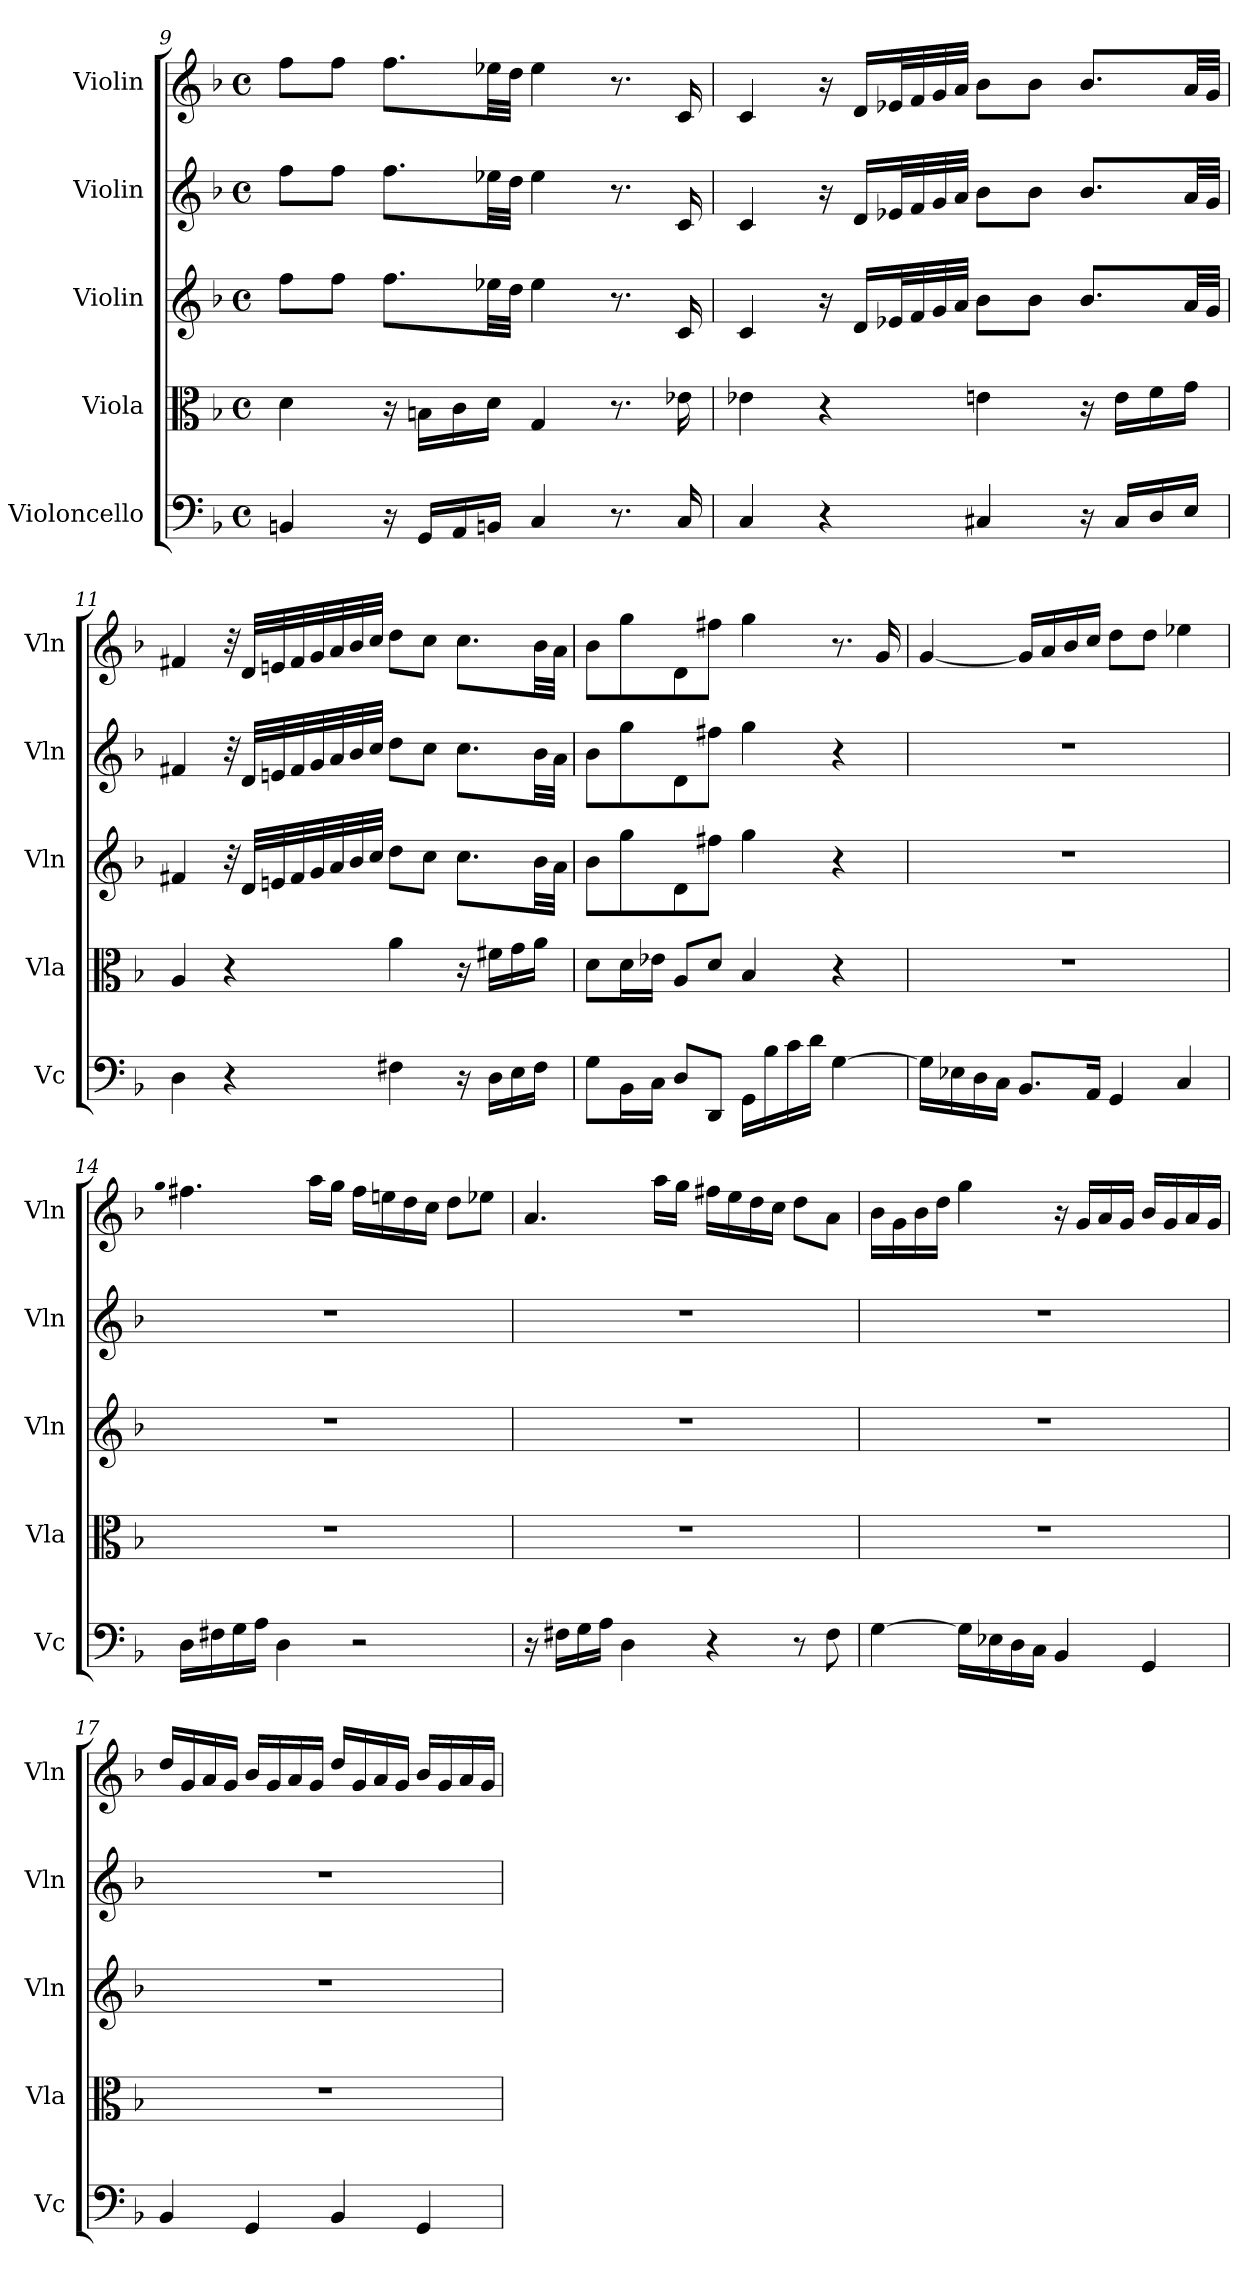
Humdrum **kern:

**kern	**kern	**kern	**kern	**kern
*part5	*part4	*part3	*part2	*part1
*staff5	*staff4	*staff3	*staff2	*staff1
*I"Violoncello	*I"Viola	*I"Violin	*I"Violin	*I"Violin
*I'Vc	*I'Vla	*I'Vln	*I'Vln	*I'Vln
*clefF4	*clefC3	*clefG2	*clefG2	*clefG2
*k[b-]	*k[b-]	*k[b-]	*k[b-]	*k[b-]
*M4/4	*M4/4	*M4/4	*M4/4	*M4/4
*met(c)	*met(c)	*met(c)	*met(c)	*met(c)
=9	=9	=9	=9	=9
4BBn/	4d\	8ff\L	8ff\L	8ff\L
.	.	8ff\J	8ff\J	8ff\J
16r	16r	8.ff\L	8.ff\L	8.ff\L
16GG/LL	16Bn\LL	.	.	.
16AA/	16c\	.	.	.
16BBn/JJ	16d\JJ	32ee-X\LL	32ee-X\LL	32ee-X\LL
.	.	32dd\JJJ	32dd\JJJ	32dd\JJJ
4C/	4G/	4ee-\	4ee-\	4ee-\
8.r	8.r	8.r	8.r	8.r
16C/	16e-X\	16c/	16c/	16c/
=10	=10	=10	=10	=10
4C/	4e-X\	4c/	4c/	4c/
4r	4r	16r	16r	16r
.	.	16d/LL	16d/LL	16d/LL
.	.	32e-X/L	32e-X/L	32e-X/L
.	.	32f/	32f/	32f/
.	.	32g/	32g/	32g/
.	.	32a/JJJ	32a/JJJ	32a/JJJ
4C#X/	4en\	8b-\L	8b-\L	8b-\L
.	.	8b-\J	8b-\J	8b-\J
16r	16r	8.b-/L	8.b-/L	8.b-/L
16C#/LL	16e\LL	.	.	.
16D/	16f\	.	.	.
16E/JJ	16g\JJ	32a/LL	32a/LL	32a/LL
.	.	32g/JJJ	32g/JJJ	32g/JJJ
=11	=11	=11	=11	=11
4D\	4A/	4f#X/	4f#X/	4f#X/
4r	4r	32r	32r	32r
.	.	32d/LLL	32d/LLL	32d/LLL
.	.	32en/	32en/	32en/
.	.	32f#/	32f#/	32f#/
.	.	32g/	32g/	32g/
.	.	32a/	32a/	32a/
.	.	32b-/	32b-/	32b-/
.	.	32cc/JJJ	32cc/JJJ	32cc/JJJ
4F#X\	4a\	8dd\L	8dd\L	8dd\L
.	.	8cc\J	8cc\J	8cc\J
16r	16r	8.cc\L	8.cc\L	8.cc\L
16D\LL	16f#X\LL	.	.	.
16E\	16g\	.	.	.
16F#\JJ	16a\JJ	32b-\LL	32b-\LL	32b-\LL
.	.	32a\JJJ	32a\JJJ	32a\JJJ
=12	=12	=12	=12	=12
8G\L	8d\L	8b-\L	8b-\L	8b-\L
16BB-\L	16d\L	8gg\	8gg\	8gg\
16C\JJ	16e-X\JJ	.	.	.
8D\L	8A/L	8d\	8d\	8d\
8DD/J	8d/J	8ff#X\J	8ff#X\J	8ff#X\J
16GG/LL	4B-/	4gg\	4gg\	4gg\
16B-\	.	.	.	.
16c\	.	.	.	.
16d\JJ	.	.	.	.
[4G\	4r	4r	4r	8.r
.	.	.	.	16g/
=13	=13	=13	=13	=13
16G\LL]	1r	1r	1r	[4g/
16E-X\	.	.	.	.
16D\	.	.	.	.
16C\JJ	.	.	.	.
8.BB-/L	.	.	.	16g/LL]
.	.	.	.	16a/
.	.	.	.	16b-/
16AA/Jk	.	.	.	16cc/JJ
4GG/	.	.	.	8dd\L
.	.	.	.	8dd\J
4C/	.	.	.	4ee-X\
=14	=14	=14	=14	=14
.	.	.	.	qgg
16D\LL	1r	1r	1r	4.ff#X\
16F#X\	.	.	.	.
16G\	.	.	.	.
16A\JJ	.	.	.	.
4D\	.	.	.	.
.	.	.	.	16aa\LL
.	.	.	.	16gg\JJ
2r	.	.	.	16ff#\LL
.	.	.	.	16een\
.	.	.	.	16dd\
.	.	.	.	16cc\JJ
.	.	.	.	8dd\L
.	.	.	.	8ee-X\J
=15	=15	=15	=15	=15
16r	1r	1r	1r	4.a/
16F#X\LL	.	.	.	.
16G\	.	.	.	.
16A\JJ	.	.	.	.
4D\	.	.	.	.
.	.	.	.	16aa\LL
.	.	.	.	16gg\JJ
4r	.	.	.	16ff#X\LL
.	.	.	.	16ee\
.	.	.	.	16dd\
.	.	.	.	16cc\JJ
8r	.	.	.	8dd\L
8F#\	.	.	.	8a\J
=16	=16	=16	=16	=16
[4G\	1r	1r	1r	16b-\LL
.	.	.	.	16g\
.	.	.	.	16b-\
.	.	.	.	16dd\JJ
16G\LL]	.	.	.	4gg\
16E-X\	.	.	.	.
16D\	.	.	.	.
16C\JJ	.	.	.	.
4BB-/	.	.	.	16r
.	.	.	.	16g/LL
.	.	.	.	16a/
.	.	.	.	16g/JJ
4GG/	.	.	.	16b-/LL
.	.	.	.	16g/
.	.	.	.	16a/
.	.	.	.	16g/JJ
=17	=17	=17	=17	=17
4BB-/	1r	1r	1r	16dd/LL
.	.	.	.	16g/
.	.	.	.	16a/
.	.	.	.	16g/JJ
4GG/	.	.	.	16b-/LL
.	.	.	.	16g/
.	.	.	.	16a/
.	.	.	.	16g/JJ
4BB-/	.	.	.	16dd/LL
.	.	.	.	16g/
.	.	.	.	16a/
.	.	.	.	16g/JJ
4GG/	.	.	.	16b-/LL
.	.	.	.	16g/
.	.	.	.	16a/
.	.	.	.	16g/JJ
=	=	=	=	=
*-	*-	*-	*-	*-
